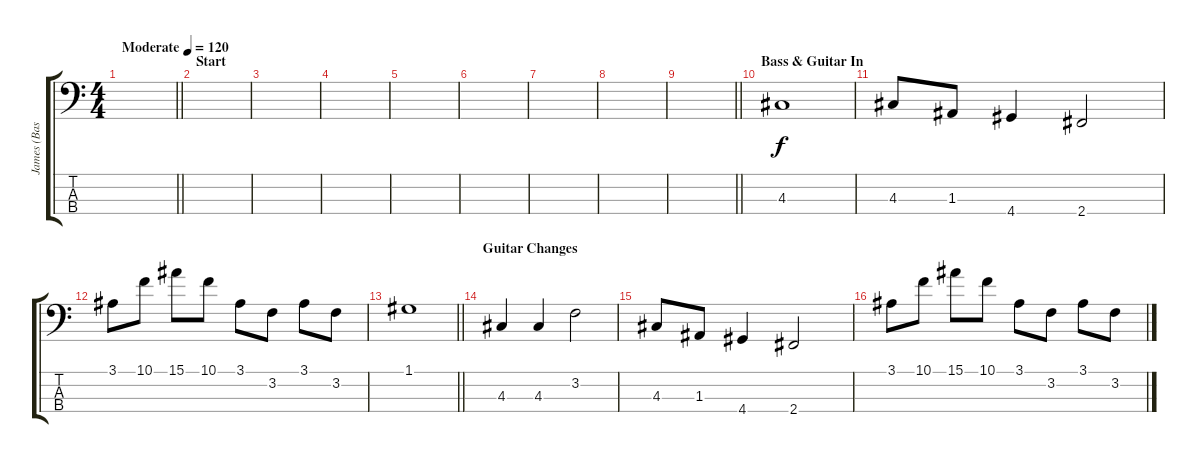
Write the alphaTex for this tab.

\track ("James (Bass)" "James (Bas") {instrument electricbassfinger}
\staff {score tabs}
\tuning (G2 D2 A1 E1) {hide}
\ts (4 4)
\tempo (120 "Moderate")
\clef f4
\barLineRight lightlight
\ks c
|
\section ("" "Start")
|
|
|
|
|
|
|
\barLineRight lightlight
|
\section ("" "Bass & Guitar In")
4.3.1 |
4.3.8 1.3.8 4.4.4 2.4.2 |
3.1.8 10.1.8 15.1.8 10.1.8 3.1.8 3.2.8 3.1.8 3.2.8 |
\barLineRight lightlight
1.1.1 |
\section ("" "Guitar Changes")
4.3.4 4.3.4 3.2.2 |
4.3.8 1.3.8 4.4.4 2.4.2 |
3.1.8 10.1.8 15.1.8 10.1.8 3.1.8 3.2.8 3.1.8 3.2.8
